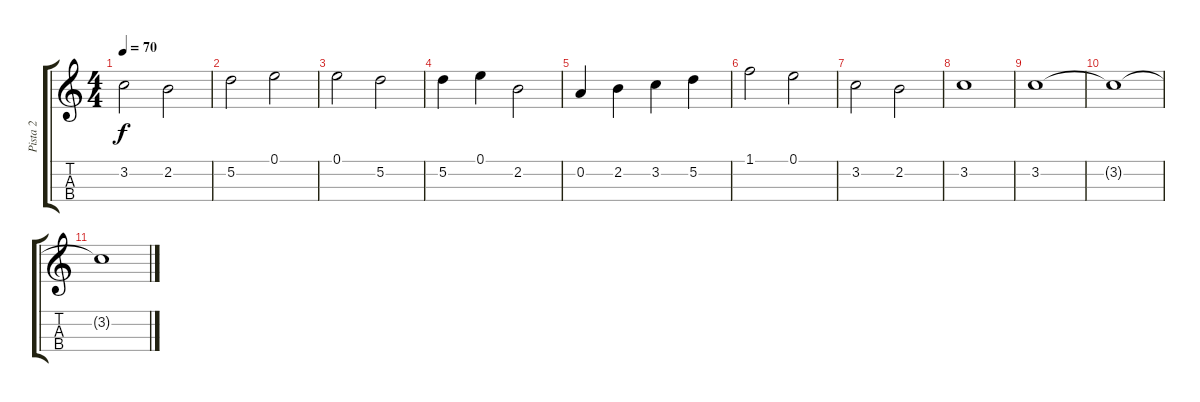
\track ("Pista 2" "Pista 2") {instrument violin}
\staff {score tabs}
\tuning (E5 A4 D4 G3) {hide}
\ts (4 4)
\tempo 70
\clef g2
\ks c
3.2.2{dy f} 2.2.2 |
5.2.2 0.1.2 |
0.1.2 5.2.2 |
5.2.4 0.1.4 2.2.2 |
0.2.4 2.2.4 3.2.4 5.2.4 |
1.1.2 0.1.2 |
3.2.2 2.2.2 |
3.2.1 |
3.2.1 |
3.2{t}.1{volume 0} |
3.2{t}.1
